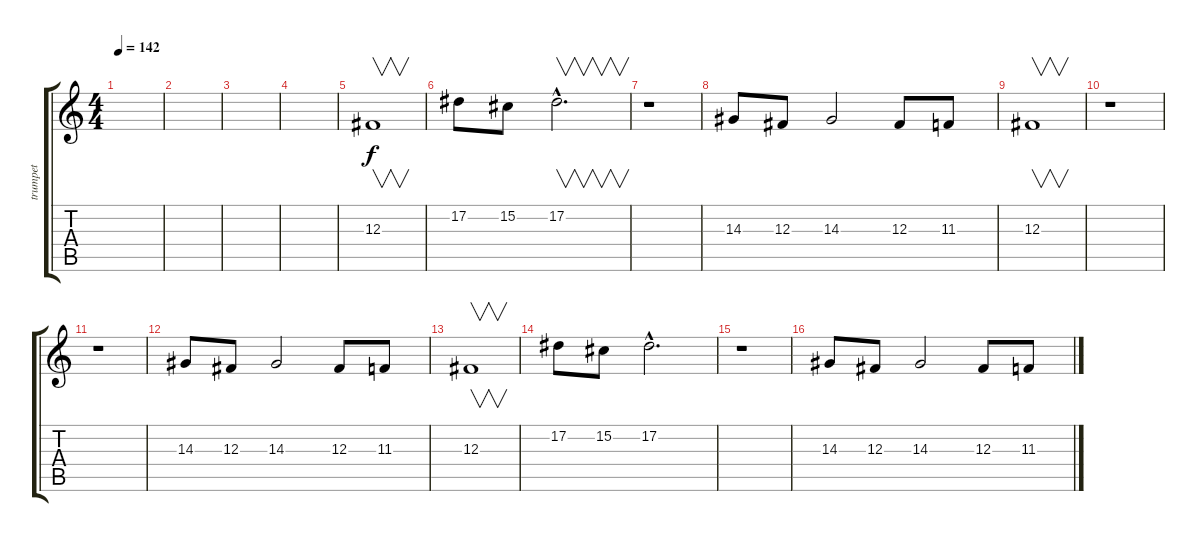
\track ("trumpet" "trumpet") {instrument synthbrass2}
\staff {score tabs}
\tuning (Eb4 Bb3 Gb3 Db3 Ab2 Eb2) {hide}
\ts (4 4)
\tempo 142
\clef g2
\ks c
|
|
|
|
12.3.1{v} |
17.2.8 15.2.8 17.2{hac}.2{v d} |
r.1 |
14.3.8 12.3.8 14.3.2 12.3.8 11.3.8 |
12.3.1{v} |
r.1 |
r.1 |
14.3.8 12.3.8 14.3.2 12.3.8 11.3.8 |
12.3.1{v} |
17.2.8 15.2.8 17.2{hac}.2{d} |
r.1 |
14.3.8 12.3.8 14.3.2 12.3.8 11.3.8
